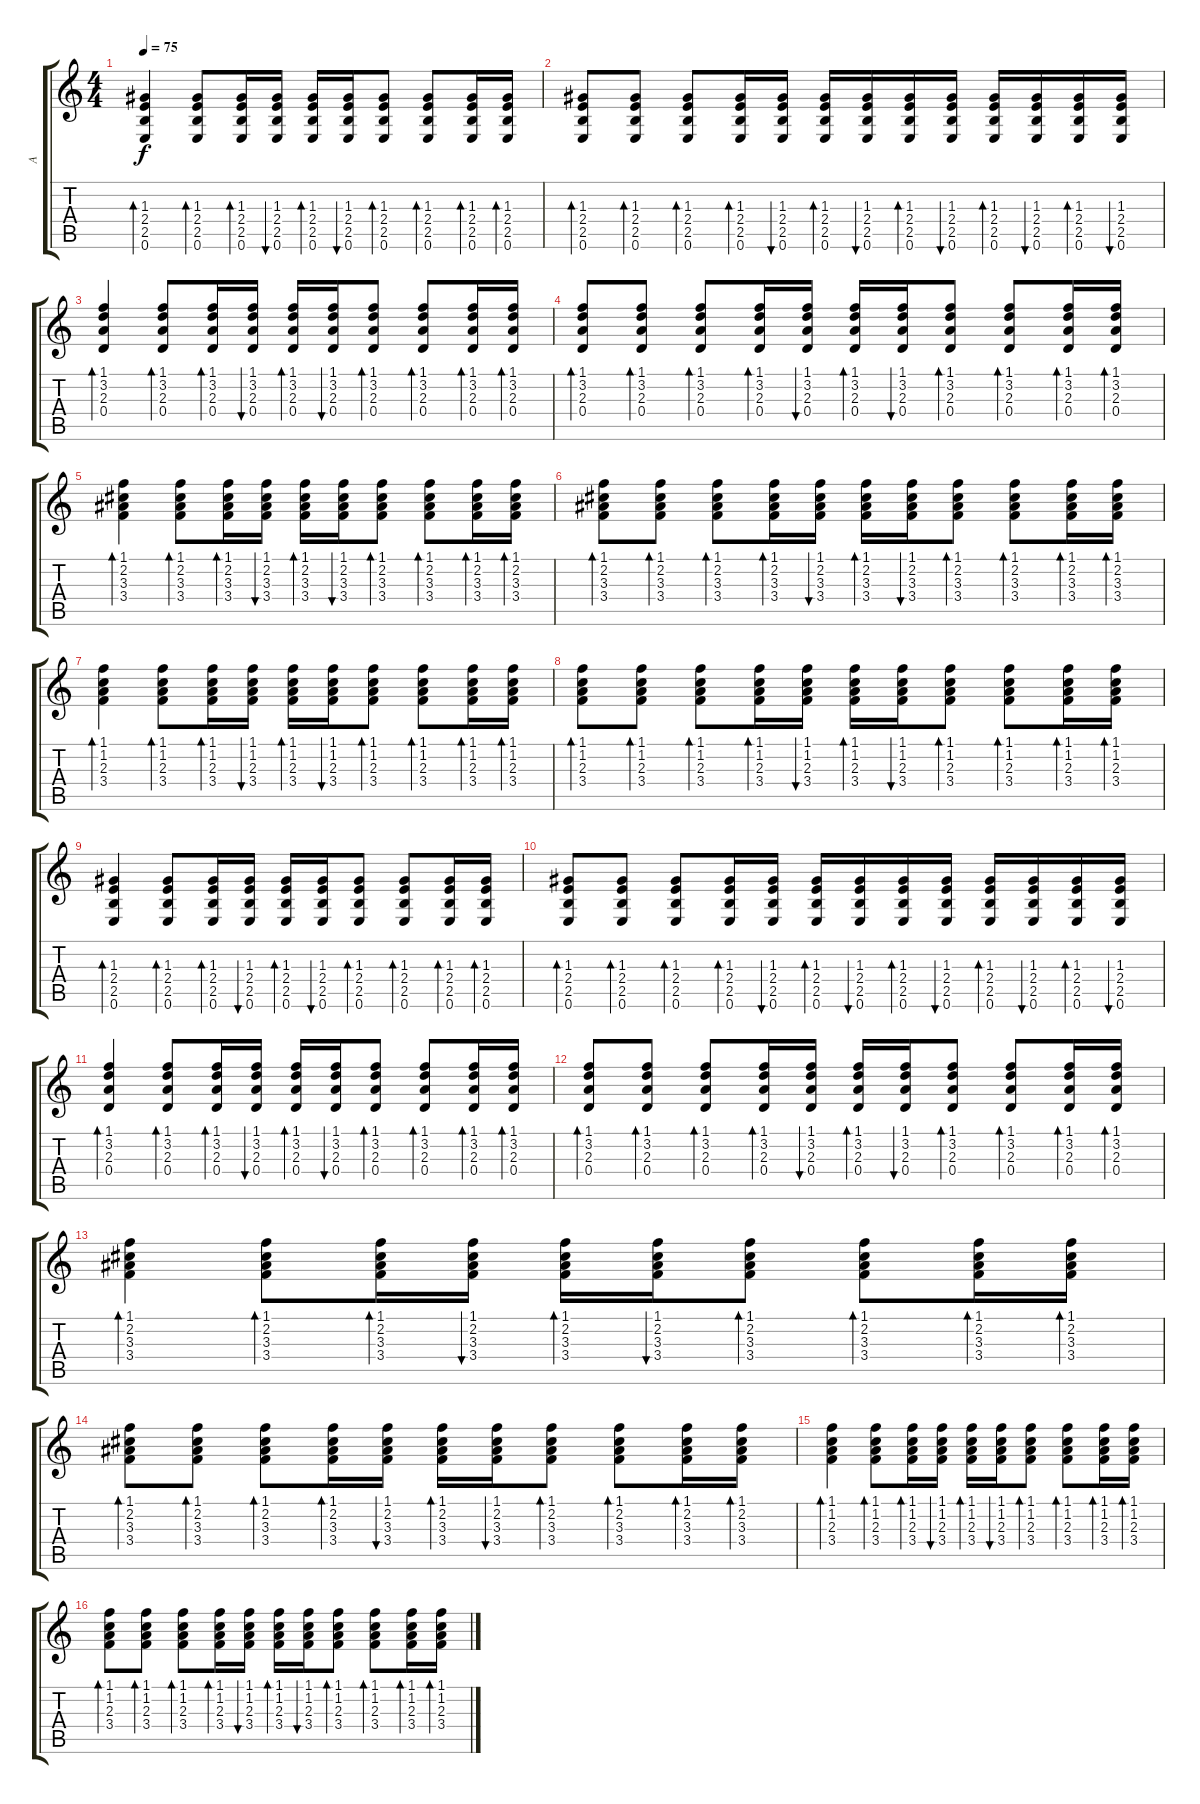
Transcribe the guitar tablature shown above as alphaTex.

\track ("A" "A") {instrument acousticguitarsteel}
\staff {score tabs}
\tuning (E4 B3 G3 D3 A2 E2) {hide}
\ts (4 4)
\tempo 75
\clef g2
\ks c
(1.3 2.4 2.5 0.6).4{bd 30 dy f} (1.3 2.4 2.5 0.6).8{bd 30} (1.3 2.4 2.5 0.6).16{bd 30} (1.3 2.4 2.5 0.6).16{bu 30} (1.3 2.4 2.5 0.6).16{bd 30} (1.3 2.4 2.5 0.6).16{bu 30} (1.3 2.4 2.5 0.6).8{bd 30} (1.3 2.4 2.5 0.6).8{bd 30} (1.3 2.4 2.5 0.6).16{bd 30} (1.3 2.4 2.5 0.6).16{bd 30} |
(1.3 2.4 2.5 0.6).8{bd 30} (1.3 2.4 2.5 0.6).8{bd 30} (1.3 2.4 2.5 0.6).8{bd 30} (1.3 2.4 2.5 0.6).16{bd 30} (1.3 2.4 2.5 0.6).16{bu 30} (1.3 2.4 2.5 0.6).16{bd 30} (1.3 2.4 2.5 0.6).16{bu 30} (1.3 2.4 2.5 0.6).16{bd 30} (1.3 2.4 2.5 0.6).16{bu 30} (1.3 2.4 2.5 0.6).16{bd 30} (1.3 2.4 2.5 0.6).16{bu 30} (1.3 2.4 2.5 0.6).16{bd 30} (1.3 2.4 2.5 0.6).16{bu 30} |
(1.1 3.2 2.3 0.4).4{bd 30} (1.1 3.2 2.3 0.4).8{bd 30} (1.1 3.2 2.3 0.4).16{bd 30} (1.1 3.2 2.3 0.4).16{bu 30} (1.1 3.2 2.3 0.4).16{bd 30} (1.1 3.2 2.3 0.4).16{bu 30} (1.1 3.2 2.3 0.4).8{bd 30} (1.1 3.2 2.3 0.4).8{bd 30} (1.1 3.2 2.3 0.4).16{bd 30} (1.1 3.2 2.3 0.4).16{bd 30} |
(1.1 3.2 2.3 0.4).8{bd 30} (1.1 3.2 2.3 0.4).8{bd 30} (1.1 3.2 2.3 0.4).8{bd 30} (1.1 3.2 2.3 0.4).16{bd 30} (1.1 3.2 2.3 0.4).16{bu 30} (1.1 3.2 2.3 0.4).16{bd 30} (1.1 3.2 2.3 0.4).16{bu 30} (1.1 3.2 2.3 0.4).8{bd 30} (1.1 3.2 2.3 0.4).8{bd 30} (1.1 3.2 2.3 0.4).16{bd 30} (1.1 3.2 2.3 0.4).16{bd 30} |
(1.1 2.2 3.3 3.4).4{bd 30} (1.1 2.2 3.3 3.4).8{bd 30} (1.1 2.2 3.3 3.4).16{bd 30} (1.1 2.2 3.3 3.4).16{bu 30} (1.1 2.2 3.3 3.4).16{bd 30} (1.1 2.2 3.3 3.4).16{bu 30} (1.1 2.2 3.3 3.4).8{bd 30} (1.1 2.2 3.3 3.4).8{bd 30} (1.1 2.2 3.3 3.4).16{bd 30} (1.1 2.2 3.3 3.4).16{bd 30} |
(1.1 2.2 3.3 3.4).8{bd 30} (1.1 2.2 3.3 3.4).8{bd 30} (1.1 2.2 3.3 3.4).8{bd 30} (1.1 2.2 3.3 3.4).16{bd 30} (1.1 2.2 3.3 3.4).16{bu 30} (1.1 2.2 3.3 3.4).16{bd 30} (1.1 2.2 3.3 3.4).16{bu 30} (1.1 2.2 3.3 3.4).8{bd 30} (1.1 2.2 3.3 3.4).8{bd 30} (1.1 2.2 3.3 3.4).16{bd 30} (1.1 2.2 3.3 3.4).16{bd 30} |
(1.1 1.2 2.3 3.4).4{bd 30} (1.1 1.2 2.3 3.4).8{bd 30} (1.1 1.2 2.3 3.4).16{bd 30} (1.1 1.2 2.3 3.4).16{bu 30} (1.1 1.2 2.3 3.4).16{bd 30} (1.1 1.2 2.3 3.4).16{bu 30} (1.1 1.2 2.3 3.4).8{bd 30} (1.1 1.2 2.3 3.4).8{bd 30} (1.1 1.2 2.3 3.4).16{bd 30} (1.1 1.2 2.3 3.4).16{bd 30} |
(1.1 1.2 2.3 3.4).8{bd 30} (1.1 1.2 2.3 3.4).8{bd 30} (1.1 1.2 2.3 3.4).8{bd 30} (1.1 1.2 2.3 3.4).16{bd 30} (1.1 1.2 2.3 3.4).16{bu 30} (1.1 1.2 2.3 3.4).16{bd 30} (1.1 1.2 2.3 3.4).16{bu 30} (1.1 1.2 2.3 3.4).8{bd 30} (1.1 1.2 2.3 3.4).8{bd 30} (1.1 1.2 2.3 3.4).16{bd 30} (1.1 1.2 2.3 3.4).16{bd 30} |
(1.3 2.4 2.5 0.6).4{bd 30} (1.3 2.4 2.5 0.6).8{bd 30} (1.3 2.4 2.5 0.6).16{bd 30} (1.3 2.4 2.5 0.6).16{bu 30} (1.3 2.4 2.5 0.6).16{bd 30} (1.3 2.4 2.5 0.6).16{bu 30} (1.3 2.4 2.5 0.6).8{bd 30} (1.3 2.4 2.5 0.6).8{bd 30} (1.3 2.4 2.5 0.6).16{bd 30} (1.3 2.4 2.5 0.6).16{bd 30} |
(1.3 2.4 2.5 0.6).8{bd 30} (1.3 2.4 2.5 0.6).8{bd 30} (1.3 2.4 2.5 0.6).8{bd 30} (1.3 2.4 2.5 0.6).16{bd 30} (1.3 2.4 2.5 0.6).16{bu 30} (1.3 2.4 2.5 0.6).16{bd 30} (1.3 2.4 2.5 0.6).16{bu 30} (1.3 2.4 2.5 0.6).16{bd 30} (1.3 2.4 2.5 0.6).16{bu 30} (1.3 2.4 2.5 0.6).16{bd 30} (1.3 2.4 2.5 0.6).16{bu 30} (1.3 2.4 2.5 0.6).16{bd 30} (1.3 2.4 2.5 0.6).16{bu 30} |
(1.1 3.2 2.3 0.4).4{bd 30} (1.1 3.2 2.3 0.4).8{bd 30} (1.1 3.2 2.3 0.4).16{bd 30} (1.1 3.2 2.3 0.4).16{bu 30} (1.1 3.2 2.3 0.4).16{bd 30} (1.1 3.2 2.3 0.4).16{bu 30} (1.1 3.2 2.3 0.4).8{bd 30} (1.1 3.2 2.3 0.4).8{bd 30} (1.1 3.2 2.3 0.4).16{bd 30} (1.1 3.2 2.3 0.4).16{bd 30} |
(1.1 3.2 2.3 0.4).8{bd 30} (1.1 3.2 2.3 0.4).8{bd 30} (1.1 3.2 2.3 0.4).8{bd 30} (1.1 3.2 2.3 0.4).16{bd 30} (1.1 3.2 2.3 0.4).16{bu 30} (1.1 3.2 2.3 0.4).16{bd 30} (1.1 3.2 2.3 0.4).16{bu 30} (1.1 3.2 2.3 0.4).8{bd 30} (1.1 3.2 2.3 0.4).8{bd 30} (1.1 3.2 2.3 0.4).16{bd 30} (1.1 3.2 2.3 0.4).16{bd 30} |
(1.1 2.2 3.3 3.4).4{bd 30} (1.1 2.2 3.3 3.4).8{bd 30} (1.1 2.2 3.3 3.4).16{bd 30} (1.1 2.2 3.3 3.4).16{bu 30} (1.1 2.2 3.3 3.4).16{bd 30} (1.1 2.2 3.3 3.4).16{bu 30} (1.1 2.2 3.3 3.4).8{bd 30} (1.1 2.2 3.3 3.4).8{bd 30} (1.1 2.2 3.3 3.4).16{bd 30} (1.1 2.2 3.3 3.4).16{bd 30} |
(1.1 2.2 3.3 3.4).8{bd 30} (1.1 2.2 3.3 3.4).8{bd 30} (1.1 2.2 3.3 3.4).8{bd 30} (1.1 2.2 3.3 3.4).16{bd 30} (1.1 2.2 3.3 3.4).16{bu 30} (1.1 2.2 3.3 3.4).16{bd 30} (1.1 2.2 3.3 3.4).16{bu 30} (1.1 2.2 3.3 3.4).8{bd 30} (1.1 2.2 3.3 3.4).8{bd 30} (1.1 2.2 3.3 3.4).16{bd 30} (1.1 2.2 3.3 3.4).16{bd 30} |
(1.1 1.2 2.3 3.4).4{bd 30} (1.1 1.2 2.3 3.4).8{bd 30} (1.1 1.2 2.3 3.4).16{bd 30} (1.1 1.2 2.3 3.4).16{bu 30} (1.1 1.2 2.3 3.4).16{bd 30} (1.1 1.2 2.3 3.4).16{bu 30} (1.1 1.2 2.3 3.4).8{bd 30} (1.1 1.2 2.3 3.4).8{bd 30} (1.1 1.2 2.3 3.4).16{bd 30} (1.1 1.2 2.3 3.4).16{bd 30} |
(1.1 1.2 2.3 3.4).8{bd 30} (1.1 1.2 2.3 3.4).8{bd 30} (1.1 1.2 2.3 3.4).8{bd 30} (1.1 1.2 2.3 3.4).16{bd 30} (1.1 1.2 2.3 3.4).16{bu 30} (1.1 1.2 2.3 3.4).16{bd 30} (1.1 1.2 2.3 3.4).16{bu 30} (1.1 1.2 2.3 3.4).8{bd 30} (1.1 1.2 2.3 3.4).8{bd 30} (1.1 1.2 2.3 3.4).16{bd 30} (1.1 1.2 2.3 3.4).16{bd 30}
